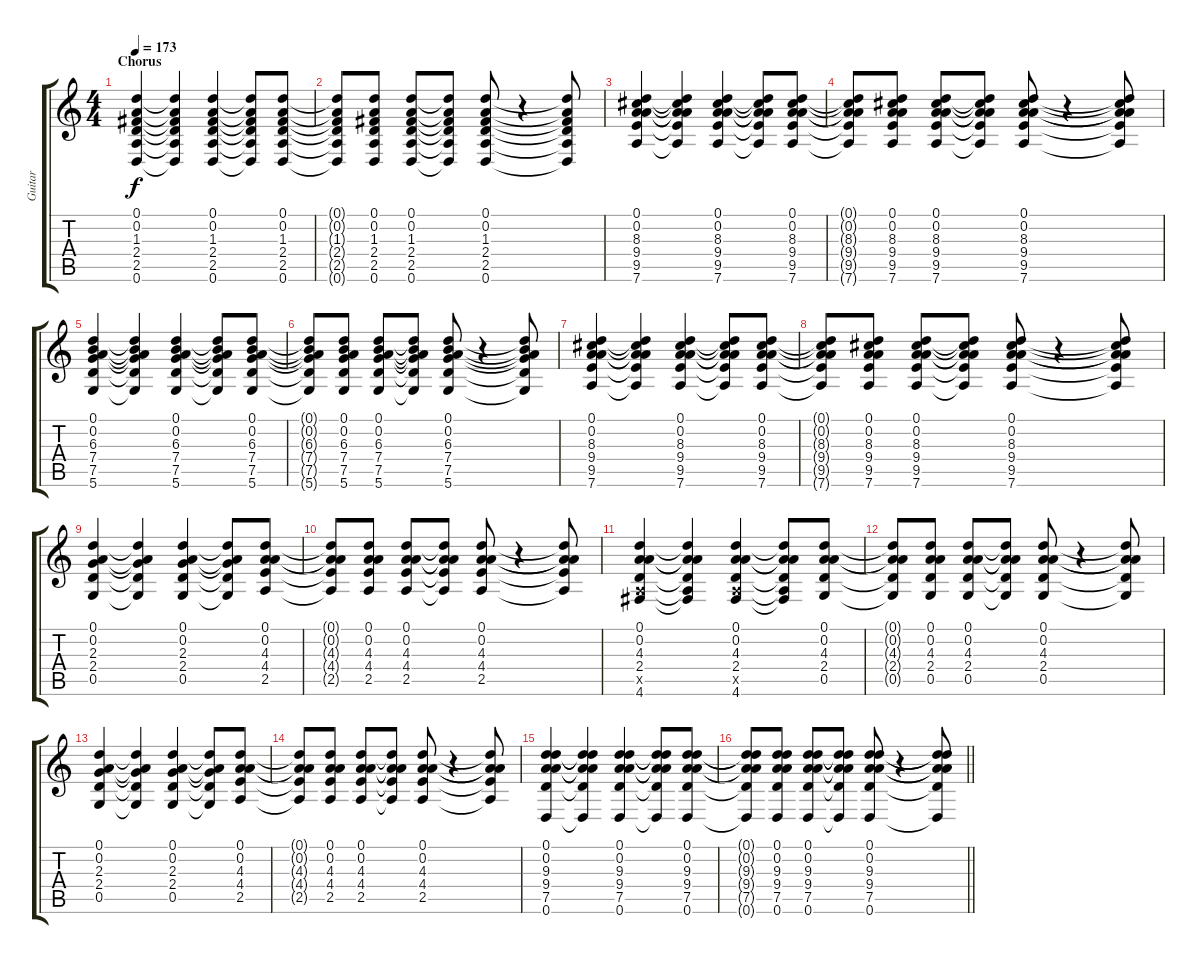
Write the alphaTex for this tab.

\track ("Guitar" "Guitar") {instrument electricguitarmuted}
\staff {score tabs}
\tuning (D4 A3 F3 C3 G2 D2) {hide}
\ts (4 4)
\section ("" "Chorus")
\tempo 173
\clef g2
\ks c
(0.1 0.2 1.3 2.4 2.5 0.6).4{dy f} (0.1{t} 0.2{t} 1.3{t} 2.4{t} 2.5{t} 0.6{t}).4 (0.1 0.2 1.3 2.4 2.5 0.6).4 (0.1{t} 0.2{t} 1.3{t} 2.4{t} 2.5{t} 0.6{t}).8 (0.1 0.2 1.3 2.4 2.5 0.6).8 |
(0.1{t} 0.2{t} 1.3{t} 2.4{t} 2.5{t} 0.6{t}).8 (0.1 0.2 1.3 2.4 2.5 0.6).8 (0.1 0.2 1.3 2.4 2.5 0.6).8 (0.1{t} 0.2{t} 1.3{t} 2.4{t} 2.5{t} 0.6{t}).8 (0.1 0.2 1.3 2.4 2.5 0.6).8 r.4 (0.1{t} 0.2{t} 1.3{t} 2.4{t} 2.5{t} 0.6{t}).8 |
(0.1 0.2 8.3 9.4 9.5 7.6).4 (0.1{t} 0.2{t} 8.3{t} 9.4{t} 9.5{t} 7.6{t}).4 (0.1 0.2 8.3 9.4 9.5 7.6).4 (0.1{t} 0.2{t} 8.3{t} 9.4{t} 9.5{t} 7.6{t}).8 (0.1 0.2 8.3 9.4 9.5 7.6).8 |
(0.1{t} 0.2{t} 8.3{t} 9.4{t} 9.5{t} 7.6{t}).8 (0.1 0.2 8.3 9.4 9.5 7.6).8 (0.1 0.2 8.3 9.4 9.5 7.6).8 (0.1{t} 0.2{t} 8.3{t} 9.4{t} 9.5{t} 7.6{t}).8 (0.1 0.2 8.3 9.4 9.5 7.6).8 r.4 (0.1{t} 0.2{t} 8.3{t} 9.4{t} 9.5{t} 7.6{t}).8 |
(0.1 0.2 6.3 7.4 7.5 5.6).4 (0.1{t} 0.2{t} 6.3{t} 7.4{t} 7.5{t} 5.6{t}).4 (0.1 0.2 6.3 7.4 7.5 5.6).4 (0.1{t} 0.2{t} 6.3{t} 7.4{t} 7.5{t} 5.6{t}).8 (0.1 0.2 6.3 7.4 7.5 5.6).8 |
(0.1{t} 0.2{t} 6.3{t} 7.4{t} 7.5{t} 5.6{t}).8 (0.1 0.2 6.3 7.4 7.5 5.6).8 (0.1 0.2 6.3 7.4 7.5 5.6).8 (0.1{t} 0.2{t} 6.3{t} 7.4{t} 7.5{t} 5.6{t}).8 (0.1 0.2 6.3 7.4 7.5 5.6).8 r.4 (0.1{t} 0.2{t} 6.3{t} 7.4{t} 7.5{t} 5.6{t}).8 |
(0.1 0.2 8.3 9.4 9.5 7.6).4 (0.1{t} 0.2{t} 8.3{t} 9.4{t} 9.5{t} 7.6{t}).4 (0.1 0.2 8.3 9.4 9.5 7.6).4 (0.1{t} 0.2{t} 8.3{t} 9.4{t} 9.5{t} 7.6{t}).8 (0.1 0.2 8.3 9.4 9.5 7.6).8 |
(0.1{t} 0.2{t} 8.3{t} 9.4{t} 9.5{t} 7.6{t}).8 (0.1 0.2 8.3 9.4 9.5 7.6).8 (0.1 0.2 8.3 9.4 9.5 7.6).8 (0.1{t} 0.2{t} 8.3{t} 9.4{t} 9.5{t} 7.6{t}).8 (0.1 0.2 8.3 9.4 9.5 7.6).8 r.4 (0.1{t} 0.2{t} 8.3{t} 9.4{t} 9.5{t} 7.6{t}).8 |
(0.1 0.2 2.3 2.4 0.5).4 (0.1{t} 0.2{t} 2.3{t} 2.4{t} 0.5{t}).4 (0.1 0.2 2.3 2.4 0.5).4 (0.1{t} 0.2{t} 2.3{t} 2.4{t} 0.5{t}).8 (0.1 0.2 4.3 4.4 2.5).8 |
(0.1{t} 0.2{t} 4.3{t} 4.4{t} 2.5{t}).8 (0.1 0.2 4.3 4.4 2.5).8 (0.1 0.2 4.3 4.4 2.5).8 (0.1{t} 0.2{t} 4.3{t} 4.4{t} 2.5{t}).8 (0.1 0.2 4.3 4.4 2.5).8 r.4 (0.1{t} 0.2{t} 4.3{t} 4.4{t} 2.5{t}).8 |
(0.1 0.2 4.3 2.4 2.5{x} 4.6).4 (0.1{t} 0.2{t} 4.3{t} 2.4{t} 2.5{t} 4.6{t}).4 (0.1 0.2 4.3 2.4 2.5{x} 4.6).4 (0.1{t} 0.2{t} 4.3{t} 2.4{t} 2.5{t} 4.6{t}).8 (0.1 0.2 4.3 2.4 0.5).8 |
(0.1{t} 0.2{t} 4.3{t} 2.4{t} 0.5{t}).8 (0.1 0.2 4.3 2.4 0.5).8 (0.1 0.2 4.3 2.4 0.5).8 (0.1{t} 0.2{t} 4.3{t} 2.4{t} 0.5{t}).8 (0.1 0.2 4.3 2.4 0.5).8 r.4 (0.1{t} 0.2{t} 4.3{t} 2.4{t} 0.5{t}).8 |
(0.1 0.2 2.3 2.4 0.5).4 (0.1{t} 0.2{t} 2.3{t} 2.4{t} 0.5{t}).4 (0.1 0.2 2.3 2.4 0.5).4 (0.1{t} 0.2{t} 2.3{t} 2.4{t} 0.5{t}).8 (0.1 0.2 4.3 4.4 2.5).8 |
(0.1{t} 0.2{t} 4.3{t} 4.4{t} 2.5{t}).8 (0.1 0.2 4.3 4.4 2.5).8 (0.1 0.2 4.3 4.4 2.5).8 (0.1{t} 0.2{t} 4.3{t} 4.4{t} 2.5{t}).8 (0.1 0.2 4.3 4.4 2.5).8 r.4 (0.1{t} 0.2{t} 4.3{t} 4.4{t} 2.5{t}).8 |
(0.1 0.2 9.3 9.4 7.5 0.6).4 (0.1{t} 0.2{t} 9.3{t} 9.4{t} 7.5{t} 0.6{t}).4 (0.1 0.2 9.3 9.4 7.5 0.6).4 (0.1{t} 0.2{t} 9.3{t} 9.4{t} 7.5{t} 0.6{t}).8 (0.1 0.2 9.3 9.4 7.5 0.6).8 |
\barLineRight lightlight
(0.1{t} 0.2{t} 9.3{t} 9.4{t} 7.5{t} 0.6{t}).8 (0.1 0.2 9.3 9.4 7.5 0.6).8 (0.1 0.2 9.3 9.4 7.5 0.6).8 (0.1{t} 0.2{t} 9.3{t} 9.4{t} 7.5{t} 0.6{t}).8 (0.1 0.2 9.3 9.4 7.5 0.6).8 r.4 (0.1{t} 0.2{t} 9.3{t} 9.4{t} 7.5{t} 0.6{t}).8
